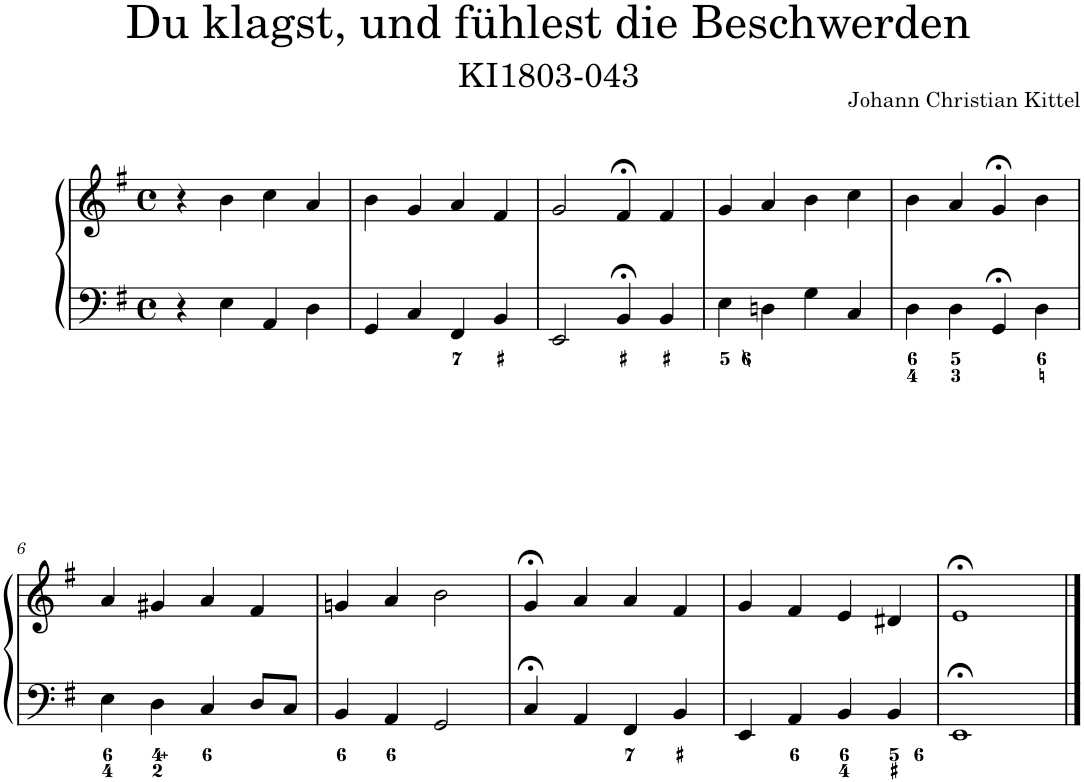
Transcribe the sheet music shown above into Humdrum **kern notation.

**kern	**kern
*part1	*part1
*staff2	*staff1
*I"Piano	*
*I'Pno.	*
*clefF4	*clefG2
*k[f#]	*k[f#]
*M4/4	*M4/4
*met(c)	*met(c)
=1	=1
4r	4r
4E\	4b\
4AA/	4cc\
4D\	4a/
=2	=2
4GG/	4b\
4C/	4g/
4FF#/	4a/
4BB/	4f#/
=3	=3
2EE/	2g/
4BB;</	4f#;</
4BB/	4f#/
=4	=4
4E\	4g/
4Dn\	4a/
4G\	4b\
4C/	4cc\
=5	=5
4D\	4b\
4D\	4a/
4GG;</	4g;</
4D\	4b\
!!LO:LB:g=z
=6	=6
4E\	4a/
4D\	4g#X/
4C/	4a/
8D/L	4f#/
8C/J	.
=7	=7
4BB/	4gn/
4AA/	4a/
2GG/	2b\
=8	=8
4C;</	4g;</
4AA/	4a/
4FF#/	4a/
4BB/	4f#/
=9	=9
4EE/	4g/
4AA/	4f#/
4BB/	4e/
4BB/	4d#X/
=10	=10
1EE;<	1e;<
==	==
*-	*-
